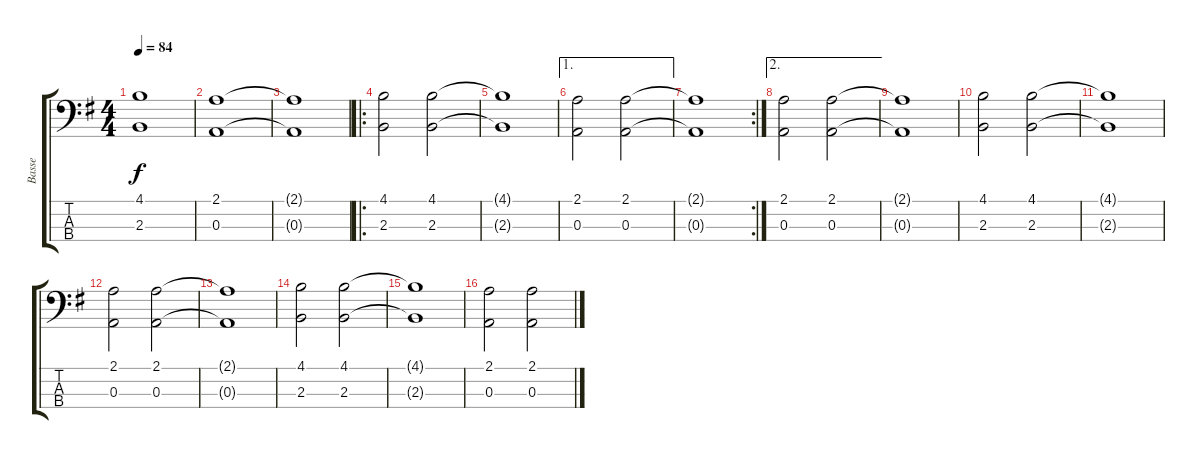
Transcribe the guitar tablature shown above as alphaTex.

\track ("Basse" "Basse") {instrument synthbass2}
\staff {score tabs}
\tuning (G2 D2 A1 E1) {hide}
\ts (4 4)
\tempo 84
\clef f4
\ks g
(4.1{t} 2.3{t}).1{dy f} |
(2.1 0.3).1 |
(2.1{t} 0.3{t}).1 |
\ro
(4.1 2.3).2 (4.1 2.3).2 |
(4.1{t} 2.3{t}).1 |
\ae 1
(2.1 0.3).2 (2.1 0.3).2 |
\rc 2
(2.1{t} 0.3{t}).1 |
\ae 2
(2.1 0.3).2 (2.1 0.3).2 |
(2.1{t} 0.3{t}).1 |
(4.1 2.3).2 (4.1 2.3).2 |
(4.1{t} 2.3{t}).1 |
(2.1 0.3).2 (2.1 0.3).2 |
(2.1{t} 0.3{t}).1 |
(4.1 2.3).2 (4.1 2.3).2 |
(4.1{t} 2.3{t}).1 |
(2.1 0.3).2 (2.1 0.3).2
